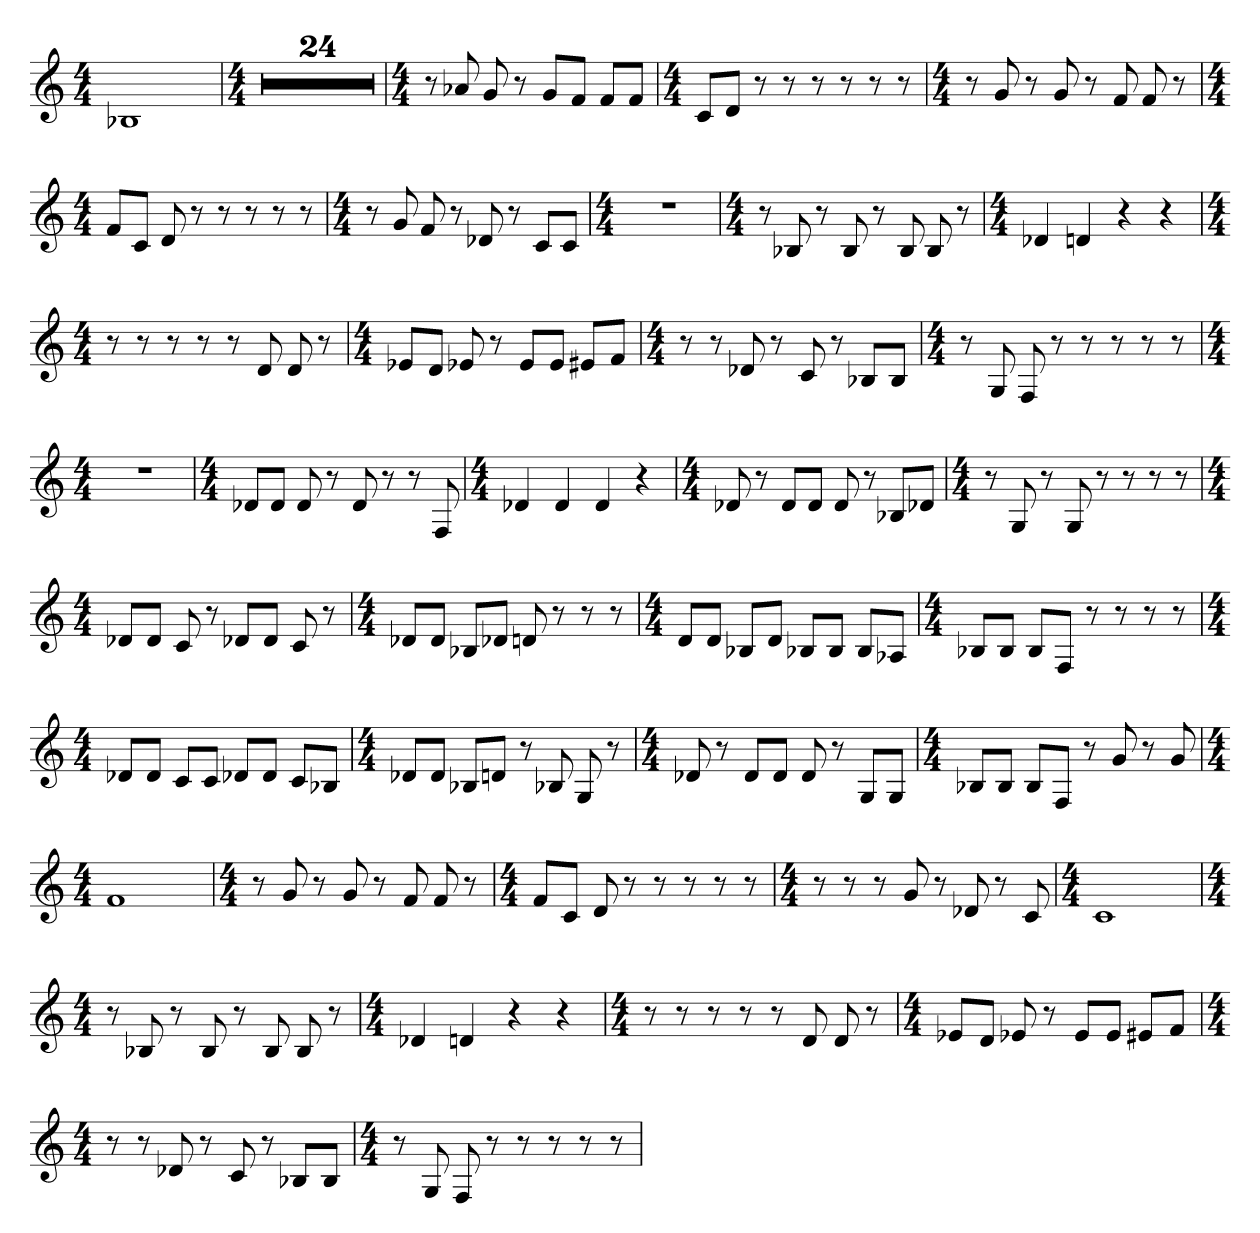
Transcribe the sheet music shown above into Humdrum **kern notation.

**kern
*part1
*staff1
*M4/4
=
1B-X
=
*M4/4
1r
=
*M4/4
1r
=
*M4/4
1r
=
*M4/4
1r
=
*M4/4
1r
=
*M4/4
1r
=
*M4/4
1r
=
*M4/4
1r
=
*M4/4
1r
=
*M4/4
1r
=
*M4/4
1r
=
*M4/4
1r
=
*M4/4
1r
=
*M4/4
1r
=
*M4/4
1r
=
*M4/4
1r
=
*M4/4
1r
=
*M4/4
1r
=
*M4/4
1r
=
*M4/4
1r
=
*M4/4
1r
=
*M4/4
1r
=
*M4/4
1r
=
*M4/4
1r
=
*M4/4
8r
8a-X
8g
8r
8gL
8fJ
8fL
8fJ
=
*M4/4
8cL
8dJ
8r
8r
8r
8r
8r
8r
=
*M4/4
8r
8g
8r
8g
8r
8f
8f
8r
=
*M4/4
8fL
8cJ
8d
8r
8r
8r
8r
8r
=
*M4/4
8r
8g
8f
8r
8d-X
8r
8cL
8cJ
=
*M4/4
1r
=
*M4/4
8r
8B-X
8r
8B-
8r
8B-
8B-
8r
=
*M4/4
4d-X
4dn
4r
4r
=
*M4/4
8r
8r
8r
8r
8r
8d
8d
8r
=
*M4/4
8e-XL
8dJ
8e-X
8r
8e-L
8e-J
8e#XL
8fJ
=
*M4/4
8r
8r
8d-X
8r
8c
8r
8B-XL
8B-J
=
*M4/4
8r
8G
8F
8r
8r
8r
8r
8r
=
*M4/4
1r
=
*M4/4
8d-XL
8d-J
8d-
8r
8d-
8r
8r
8F
=
*M4/4
4d-X
4d-
4d-
4r
=
*M4/4
8d-X
8r
8d-L
8d-J
8d-
8r
8B-XL
8d-XJ
=
*M4/4
8r
8G
8r
8G
8r
8r
8r
8r
=
*M4/4
8d-XL
8d-J
8c
8r
8d-XL
8d-J
8c
8r
=
*M4/4
8d-XL
8d-J
8B-XL
8d-XJ
8dn
8r
8r
8r
=
*M4/4
8dL
8dJ
8B-XL
8dJ
8B-XL
8B-J
8B-L
8A-XJ
=
*M4/4
8B-XL
8B-J
8B-L
8FJ
8r
8r
8r
8r
=
*M4/4
8d-XL
8d-J
8cL
8cJ
8d-XL
8d-J
8cL
8B-XJ
=
*M4/4
8d-XL
8d-J
8B-XL
8dnJ
8r
8B-X
8G
8r
=
*M4/4
8d-X
8r
8d-L
8d-J
8d-
8r
8GL
8GJ
=
*M4/4
8B-XL
8B-J
8B-L
8FJ
8r
8g
8r
8g
=
*M4/4
1f
=
*M4/4
8r
8g
8r
8g
8r
8f
8f
8r
=
*M4/4
8fL
8cJ
8d
8r
8r
8r
8r
8r
=
*M4/4
8r
8r
8r
8g
8r
8d-X
8r
8c
=
*M4/4
1c
=
*M4/4
8r
8B-X
8r
8B-
8r
8B-
8B-
8r
=
*M4/4
4d-X
4dn
4r
4r
=
*M4/4
8r
8r
8r
8r
8r
8d
8d
8r
=
*M4/4
8e-XL
8dJ
8e-X
8r
8e-L
8e-J
8e#XL
8fJ
=
*M4/4
8r
8r
8d-X
8r
8c
8r
8B-XL
8B-J
=
*M4/4
8r
8G
8F
8r
8r
8r
8r
8r
=
*-
